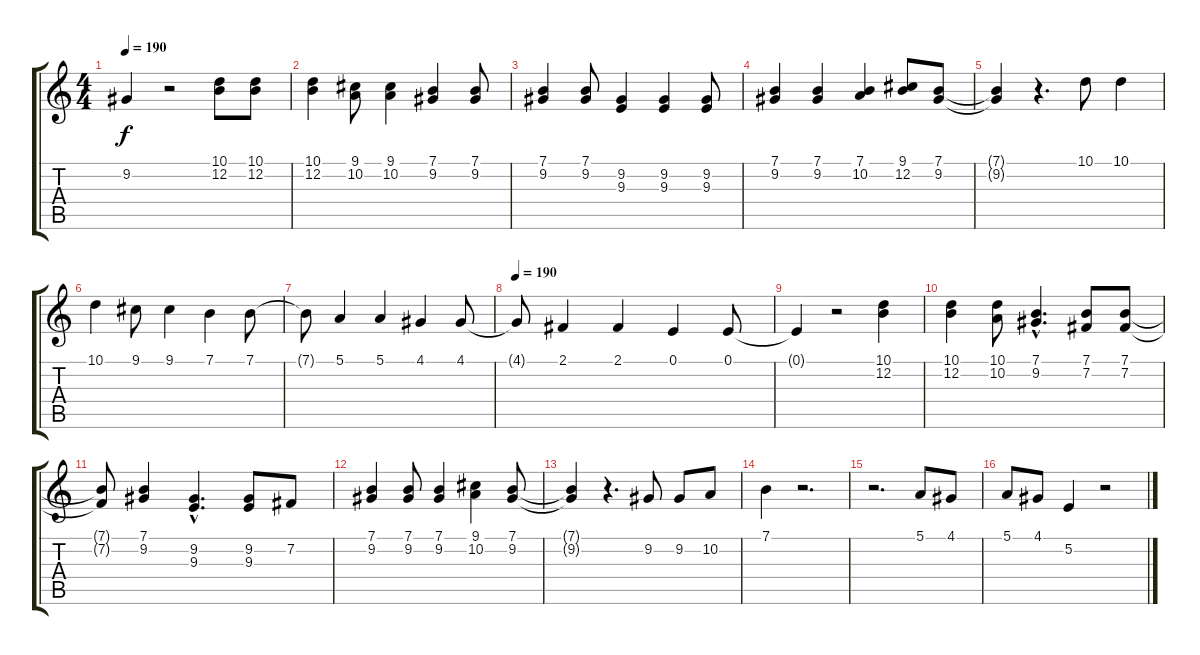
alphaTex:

\track "" {instrument lead2sawtooth}
\staff {score tabs}
\tuning (E4 B3 G3 D3 A2 E2) {hide}
\ts (4 4)
\tempo 190
\clef g2
\ks c
9.2{t}.4{dy f} r.2 (10.1 12.2).8 (10.1 12.2).8 |
(10.1 12.2).4 (9.1 10.2).8 (9.1 10.2).4 (7.1 9.2).4 (7.1 9.2).8 |
(7.1 9.2).4 (7.1 9.2).8 (9.2 9.3).4 (9.2 9.3).4 (9.2 9.3).8 |
(7.1 9.2).4 (7.1 9.2).4 (7.1 10.2).4 (9.1 12.2).8 (7.1 9.2).8 |
(7.1{t} 9.2{t}).4 r.4{d} 10.1.8 10.1.4 |
10.1.4 9.1.8 9.1.4 7.1.4 7.1.8 |
7.1{t}.8 5.1.4 5.1.4 4.1.4 4.1.8 |
\tempo 190
4.1{t}.8 2.1.4 2.1.4 0.1.4 0.1.8 |
0.1{t}.4 r.2 (10.1 12.2).4 |
(10.1 12.2).4 (10.1 10.2).8 (7.1{hac} 9.2{hac}).4{d} (7.1 7.2).8 (7.1 7.2).8 |
(7.1{t} 7.2{t}).8 (7.1 9.2).4 (9.2{hac} 9.3{hac}).4{d} (9.2 9.3).8 7.2.8 |
(7.1 9.2).4 (7.1 9.2).8 (7.1 9.2).4 (9.1 10.2).4 (7.1 9.2).8 |
(7.1{t} 9.2{t}).4 r.4{d} 9.2.8 9.2.8 10.2.8 |
7.1.4 r.2{d} |
r.2{d} 5.1.8 4.1.8 |
5.1.8 4.1.8 5.2.4 r.2
